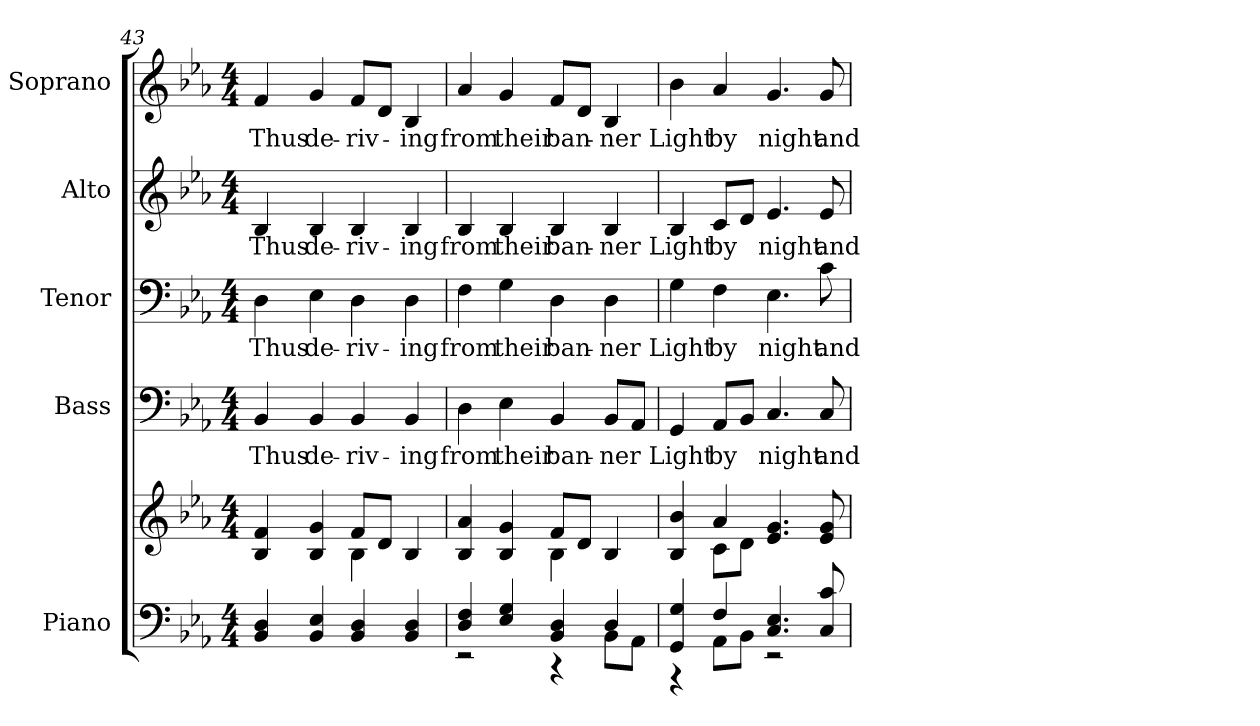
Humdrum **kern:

**kern	**kern	**kern	**text	**kern	**text	**kern	**text	**kern	**text
*part5	*part5	*part4	*part4	*part3	*part3	*part2	*part2	*part1	*part1
*staff6	*staff5	*staff4	*staff4	*staff3	*staff3	*staff2	*staff2	*staff1	*staff1
*I"Piano	*	*I"Bass	*	*I"Tenor	*	*I"Alto	*	*I"Soprano	*
*I'Pno.	*	*I'B.	*	*I'T.	*	*I'A.	*	*I'S.	*
!!LO:PB:g=z
*clefF4	*clefG2	*clefF4	*	*clefF4	*	*clefG2	*	*clefG2	*
*k[b-e-a-]	*k[b-e-a-]	*k[b-e-a-]	*	*k[b-e-a-]	*	*k[b-e-a-]	*	*k[b-e-a-]	*
*E-:	*E-:	*E-:	*	*E-:	*	*E-:	*	*E-:	*
*M4/4	*M4/4	*M4/4	*	*M4/4	*	*M4/4	*	*M4/4	*
=43	=43	=43	=43	=43	=43	=43	=43	=43	=43
*	*^	*	*	*	*	*	*	*	*
!	!	!	!	!LO:LY:b:color=#000000	!	!	!	!	!	!
!	!	!	!	!	!	!LO:LY:b:color=#000000	!	!	!	!
!	!	!	!	!	!	!	!	!LO:LY:b:color=#000000	!	!
!	!	!	!	!	!	!	!	!	!	!LO:LY:b:color=#000000
4BB-i/ 4Di	4B-i/ 4fi	2ryy	4BB-i/	Thus	4Di\	Thus	4B-i/	Thus	4fi/	Thus
!	!	!	!	!LO:LY:b:color=#000000	!	!	!	!	!	!
!	!	!	!	!	!	!LO:LY:b:color=#000000	!	!	!	!
!	!	!	!	!	!	!	!	!LO:LY:b:color=#000000	!	!
!	!	!	!	!	!	!	!	!	!	!LO:LY:b:color=#000000
4BB-i/ 4E-i	4B-i/ 4gi	.	4BB-i/	de-	4E-i\	de-	4B-i/	de-	4gi/	de-
!	!	!	!	!LO:LY:b:color=#000000	!	!	!	!	!	!
!	!	!	!	!	!	!LO:LY:b:color=#000000	!	!	!	!
!	!	!	!	!	!	!	!	!LO:LY:b:color=#000000	!	!
!	!	!	!	!	!	!	!	!	!	!LO:LY:b:color=#000000
4BB-i/ 4Di	8fi/L	4B-i\	4BB-i/	-riv-	4Di\	-riv-	4B-i/	-riv-	8fi/L	-riv-
.	8di/J	.	.	.	.	.	.	.	8di/J	.
!	!	!	!	!LO:LY:b:color=#000000	!	!	!	!	!	!
!	!	!	!	!	!	!LO:LY:b:color=#000000	!	!	!	!
!	!	!	!	!	!	!	!	!LO:LY:b:color=#000000	!	!
!	!	!	!	!	!	!	!	!	!	!LO:LY:b:color=#000000
4BB-i/ 4Di	4B-i/	4ryy	4BB-i/	-ing	4Di\	-ing	4B-i/	-ing	4B-i/	-ing
=44	=44	=44	=44	=44	=44	=44	=44	=44	=44	=44
*^	*	*	*	*	*	*	*	*	*	*
!	!	!	!	!	!LO:LY:b:color=#000000	!	!	!	!	!	!
!	!	!	!	!	!	!	!LO:LY:b:color=#000000	!	!	!	!
!	!	!	!	!	!	!	!	!	!LO:LY:b:color=#000000	!	!
!	!	!	!	!	!	!	!	!	!	!	!LO:LY:b:color=#000000
4Di/ 4Fi	2r	4B-i/ 4a-i	2ryy	4Di\	from	4Fi\	from	4B-i/	from	4a-i/	from
!	!	!	!	!	!LO:LY:b:color=#000000	!	!	!	!	!	!
!	!	!	!	!	!	!	!LO:LY:b:color=#000000	!	!	!	!
!	!	!	!	!	!	!	!	!	!LO:LY:b:color=#000000	!	!
!	!	!	!	!	!	!	!	!	!	!	!LO:LY:b:color=#000000
4E-i/ 4Gi	.	4B-i/ 4gi	.	4E-i\	their	4Gi\	their	4B-i/	their	4gi/	their
!	!	!	!	!	!LO:LY:b:color=#000000	!	!	!	!	!	!
!	!	!	!	!	!	!	!LO:LY:b:color=#000000	!	!	!	!
!	!	!	!	!	!	!	!	!	!LO:LY:b:color=#000000	!	!
!	!	!	!	!	!	!	!	!	!	!	!LO:LY:b:color=#000000
4BB-i/ 4Di	4r	8fi/L	4B-i\	4BB-i/	ban-	4Di\	ban-	4B-i/	ban-	8fi/L	ban-
.	.	8di/J	.	.	.	.	.	.	.	8di/J	.
!	!	!	!	!	!LO:LY:b:color=#000000	!	!	!	!	!	!
!	!	!	!	!	!	!	!LO:LY:b:color=#000000	!	!	!	!
!	!	!	!	!	!	!	!	!	!LO:LY:b:color=#000000	!	!
!	!	!	!	!	!	!	!	!	!	!	!LO:LY:b:color=#000000
4Di/	8BB-i\L	4B-i/	4ryy	8BB-i/L	-ner	4Di\	-ner	4B-i/	-ner	4B-i/	-ner
.	8AA-i\J	.	.	8AA-i/J	.	.	.	.	.	.	.
!!LO:PB:g=z
=45	=45	=45	=45	=45	=45	=45	=45	=45	=45	=45	=45
!	!	!	!	!	!LO:LY:b:color=#000000	!	!	!	!	!	!
!	!	!	!	!	!	!	!LO:LY:b:color=#000000	!	!	!	!
!	!	!	!	!	!	!	!	!	!LO:LY:b:color=#000000	!	!
!	!	!	!	!	!	!	!	!	!	!	!LO:LY:b:color=#000000
4GGi/ 4Gi	4r	4B-i/ 4b-i	4ryy	4GGi/	Light	4Gi\	Light	4B-i/	Light	4b-i\	Light
!	!	!	!	!	!LO:LY:b:color=#000000	!	!	!	!	!	!
!	!	!	!	!	!	!	!LO:LY:b:color=#000000	!	!	!	!
!	!	!	!	!	!	!	!	!	!LO:LY:b:color=#000000	!	!
!	!	!	!	!	!	!	!	!	!	!	!LO:LY:b:color=#000000
4Fi/	8AA-i\L	4a-i/	8ci\L	8AA-i/L	by	4Fi\	by	8ci/L	by	4a-i/	by
.	8BB-i\J	.	8di\J	8BB-i/J	.	.	.	8di/J	.	.	.
!	!	!	!	!	!LO:LY:b:color=#000000	!	!	!	!	!	!
!	!	!	!	!	!	!	!LO:LY:b:color=#000000	!	!	!	!
!	!	!	!	!	!	!	!	!	!LO:LY:b:color=#000000	!	!
!	!	!	!	!	!	!	!	!	!	!	!LO:LY:b:color=#000000
4.Ci/ 4.E-i	2r	4.e-i/ 4.gi	2ryy	4.Ci/	night	4.E-i\	night	4.e-i/	night	4.gi/	night
!	!	!	!	!	!LO:LY:b:color=#000000	!	!	!	!	!	!
!	!	!	!	!	!	!	!LO:LY:b:color=#000000	!	!	!	!
!	!	!	!	!	!	!	!	!	!LO:LY:b:color=#000000	!	!
!	!	!	!	!	!	!	!	!	!	!	!LO:LY:b:color=#000000
8Ci/ 8ci	.	8e-i/ 8gi	.	8Ci/	and	8ci\	and	8e-i/	and	8gi/	and
*v	*v	*	*	*	*	*	*	*	*	*	*
*	*v	*v	*	*	*	*	*	*	*	*
=	=	=	=	=	=	=	=	=	=
*-	*-	*-	*-	*-	*-	*-	*-	*-	*-
